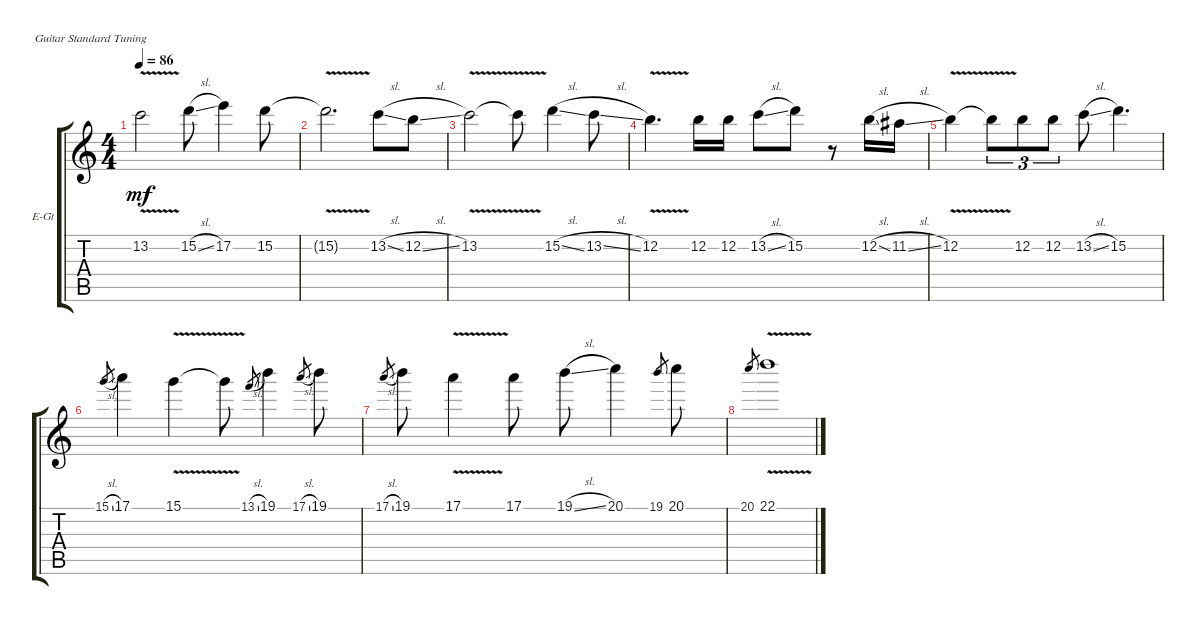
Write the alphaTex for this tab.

\defaultSystemsLayout 4
\bracketExtendMode groupsimilarinstruments
\firstSystemTrackNameOrientation horizontal
\otherSystemsTrackNameOrientation horizontal
\track ("Electric Guitar" "E-Gt") {instrument overdrivenguitar}
\staff {score tabs}
\tuning (E4 B3 G3 D3 A2 E2)
\ts (4 4)
\tempo 86
\clef g2
\scale
0.333333
\ks c
13.2{v}.2{dy mf} 15.2{sl}.8 17.2.4 15.2.8 |
\scale
0.333333 15.2{v t}.2{d} 13.2{sl}.8 12.2{sl}.8 |
\scale
0.333333 13.2{v}.2 13.2{t}.8 15.2{sl}.4 13.2{sl}.8 |
\scale
0.333333 12.2{v}.4{d} 12.2.16 12.2.16 13.2{sl}.8 15.2.8 r.8 12.2{sl}.16 11.2{sl}.16 |
12.2{v}.4 12.2{t}.8{tu (3 2)} 12.2.8{tu (3 2)} 12.2.8{tu (3 2)} 13.2{sl}.8 15.2.4{d} |
15.1{sl}.8{gr} 17.1.4 15.1{v}.4 15.1{t}.8 13.1{sl}.8{gr} 19.1.4 17.1{sl}.8{gr} 19.1.8 |
17.1{sl}.8{gr} 19.1.8 17.1{v}.4 17.1.8 19.1{sl}.8 20.1.4 19.1.8{gr} 20.1.8 |
20.1.8{gr} 22.1{v}.1
